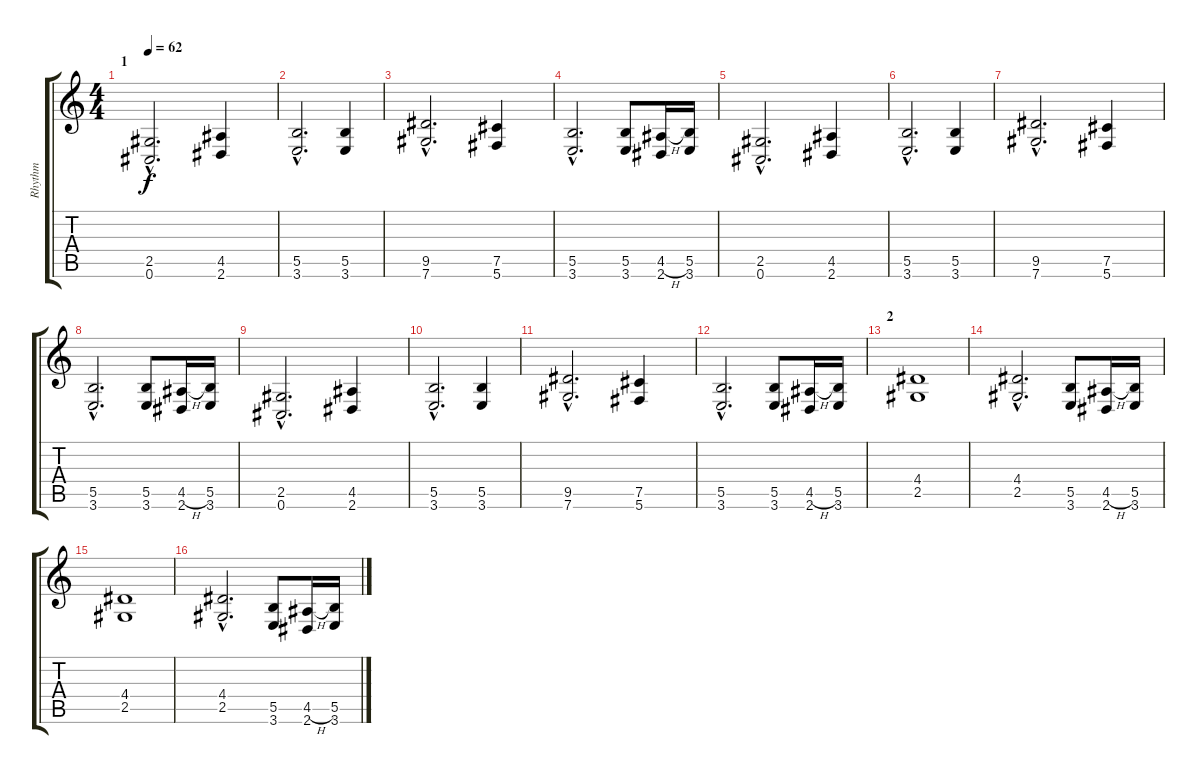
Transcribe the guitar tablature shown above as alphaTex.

\track ("Rhythm" "Rhythm") {instrument distortionguitar}
\staff {score tabs}
\tuning (Db4 Ab3 E3 B2 Gb2 Db2) {hide}
\ts (4 4)
\section ("" "1")
\tempo 62
\clef g2
\ks c
(2.5{hac} 0.6{hac}).2{d dy f instrument distortionguitar} (4.5 2.6).4 |
(5.5{hac} 3.6{hac}).2{d} (5.5 3.6).4 |
(9.5{hac} 7.6{hac}).2{d} (7.5 5.6).4 |
(5.5{hac} 3.6{hac}).2{d} (5.5 3.6).8 (4.5{h} 2.6).16 (5.5 3.6).16 |
(2.5{hac} 0.6{hac}).2{d} (4.5 2.6).4 |
(5.5{hac} 3.6{hac}).2{d} (5.5 3.6).4 |
(9.5{hac} 7.6{hac}).2{d} (7.5 5.6).4 |
(5.5{hac} 3.6{hac}).2{d} (5.5 3.6).8 (4.5{h} 2.6).16 (5.5 3.6).16 |
(2.5{hac} 0.6{hac}).2{d} (4.5 2.6).4 |
(5.5{hac} 3.6{hac}).2{d} (5.5 3.6).4 |
(9.5{hac} 7.6{hac}).2{d} (7.5 5.6).4 |
(5.5{hac} 3.6{hac}).2{d} (5.5 3.6).8 (4.5{h} 2.6).16 (5.5 3.6).16 |
\section ("" "2")
(4.4 2.5).1 |
(4.4{hac} 2.5{hac}).2{d} (5.5 3.6).8 (4.5{h} 2.6).16 (5.5 3.6).16 |
(4.4 2.5).1 |
(4.4{hac} 2.5{hac}).2{d} (5.5 3.6).8 (4.5{h} 2.6).16 (5.5 3.6).16
